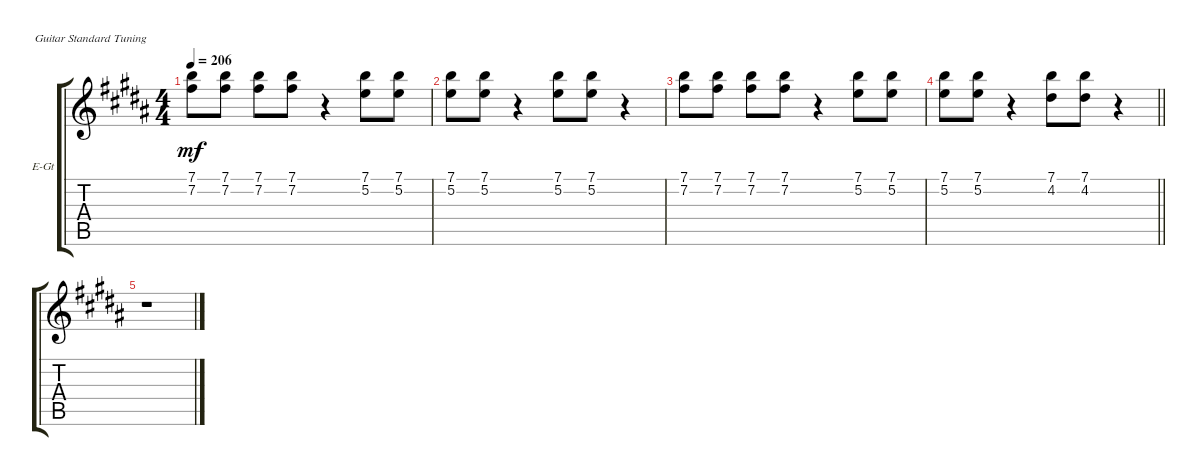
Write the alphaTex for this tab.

\defaultSystemsLayout 4
\bracketExtendMode groupsimilarinstruments
\firstSystemTrackNameOrientation horizontal
\otherSystemsTrackNameOrientation horizontal
\track ("Guitar 2" "E-Gt") {instrument distortionguitar}
\staff {score tabs}
\tuning (E4 B3 G3 D3 A2 E2)
\ts (4 4)
\tempo 206
\clef g2
\ks b
(7.2 7.1).8{dy mf} (7.2 7.1).8 (7.2 7.1).8 (7.2 7.1).8 r.4 (5.2 7.1).8 (5.2 7.1).8 |
(7.1 5.2).8 (7.1 5.2).8 r.4 (7.1 5.2).8 (7.1 5.2).8 r.4 |
(7.2 7.1).8 (7.2 7.1).8 (7.2 7.1).8 (7.2 7.1).8 r.4 (5.2 7.1).8 (5.2 7.1).8 |
\barLineRight lightlight
(7.1 5.2).8 (7.1 5.2).8 r.4 (7.1 4.2).8 (7.1 4.2).8 r.4 |
r.1
